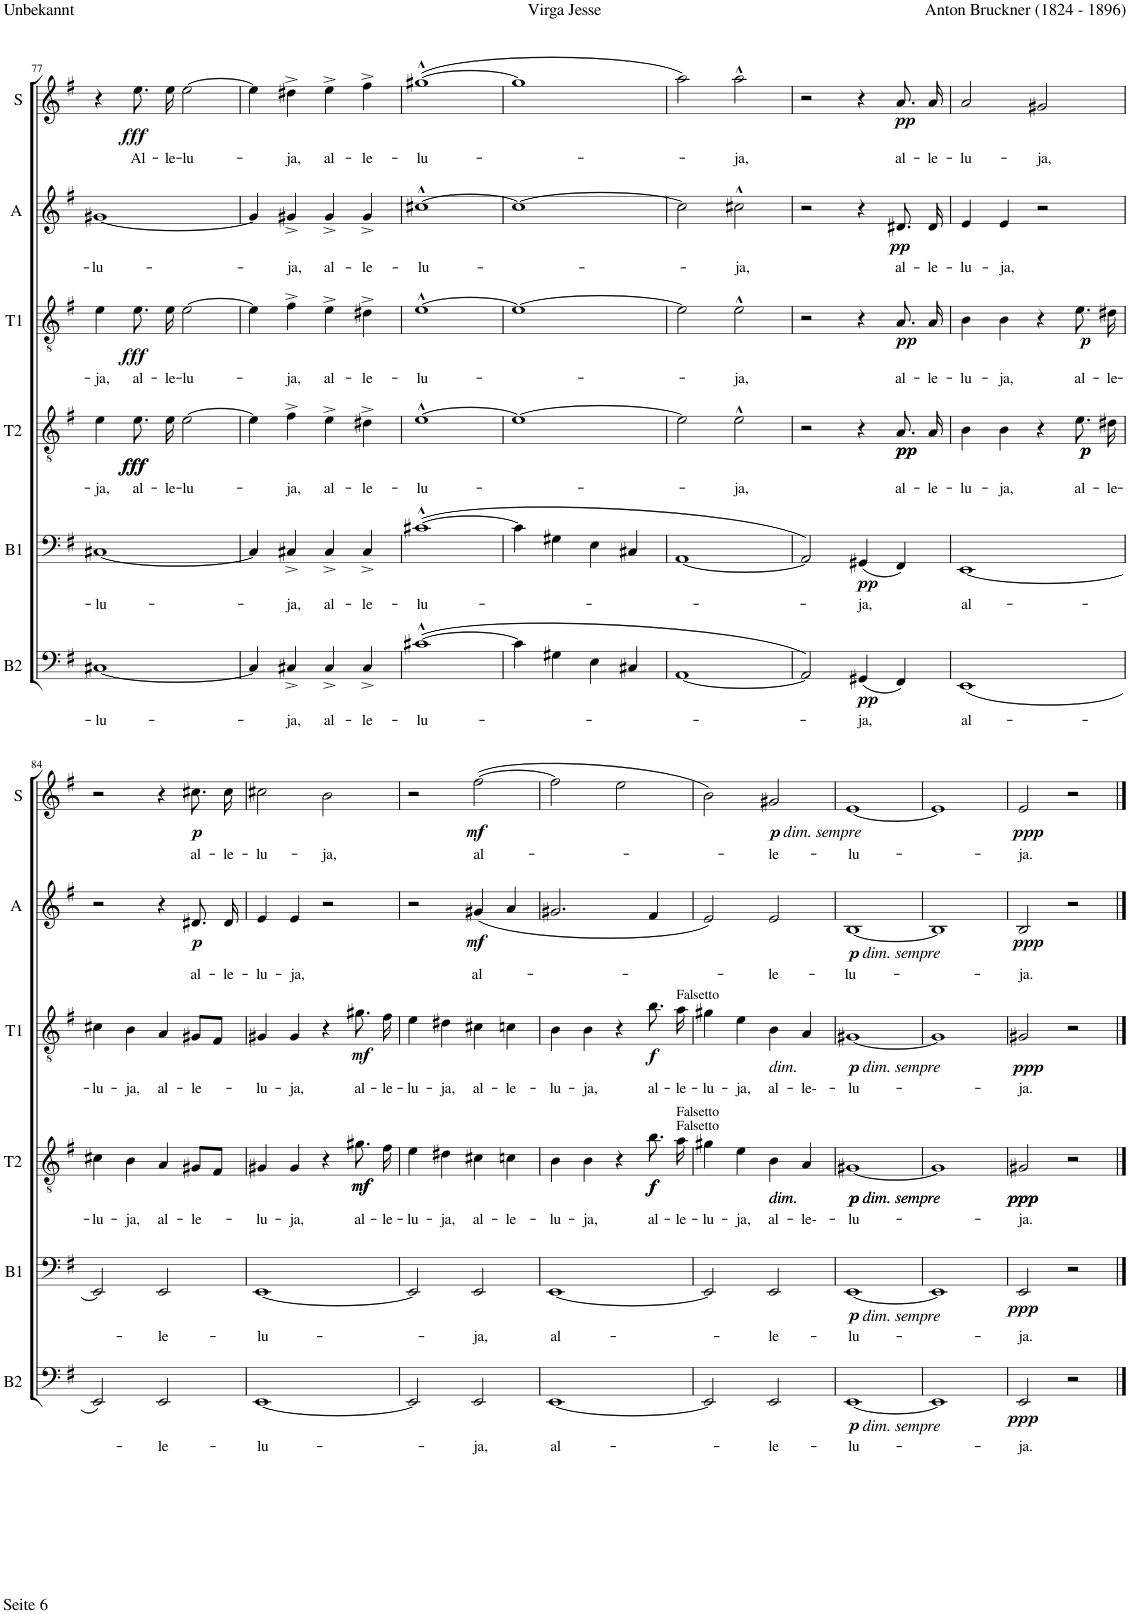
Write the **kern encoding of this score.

**kern	**text	**dynam	**kern	**text	**dynam	**kern	**text	**dynam	**kern	**text	**dynam	**kern	**text	**dynam	**kern	**text	**dynam
*part6	*part6	*part6	*part5	*part5	*part5	*part4	*part4	*part4	*part3	*part3	*part3	*part2	*part2	*part2	*part1	*part1	*part1
*staff6	*staff6	*staff6	*staff5	*staff5	*staff5	*staff4	*staff4	*staff4	*staff3	*staff3	*staff3	*staff2	*staff2	*staff2	*staff1	*staff1	*staff1
*I"Bass 2	*	*	*I"Bass 1	*	*	*I"Tenor 2	*	*	*I"Tenor 1	*	*	*I"Alt	*	*	*I"Sopran	*	*
*I'B2	*	*	*I'B1	*	*	*I'T2	*	*	*I'T1	*	*	*I'A	*	*	*I'S	*	*
!!LO:PB:g=z
*clefF4	*	*	*clefF4	*	*	*clefGv2	*	*	*clefGv2	*	*	*clefG2	*	*	*clefG2	*	*
*k[f#]	*	*	*k[f#]	*	*	*k[f#]	*	*	*k[f#]	*	*	*k[f#]	*	*	*k[f#]	*	*
*G:	*	*	*G:	*	*	*G:	*	*	*G:	*	*	*G:	*	*	*G:	*	*
*M2/2	*	*	*M2/2	*	*	*M2/2	*	*	*M2/2	*	*	*M2/2	*	*	*M2/2	*	*
*met(c|)	*	*	*met(c|)	*	*	*met(c|)	*	*	*met(c|)	*	*	*met(c|)	*	*	*met(c|)	*	*
=77	=77	=77	=77	=77	=77	=77	=77	=77	=77	=77	=77	=77	=77	=77	=77	=77	=77
!	!LO:LY:b	!	!	!LO:LY:b	!	!	!LO:LY:b	!	!	!LO:LY:b	!	!	!LO:LY:b	!	!	!	!
[1C#X	-lu-	.	[1C#X	-lu-	.	4e\	-ja,	.	4e\	-ja,	.	[1g#X	-lu-	.	4r	.	.
!	!	!	!	!	!	!	!LO:LY:b	!LO:DY:b	!	!LO:LY:b	!	!	!	!	!	!LO:LY:b	!
!	!	!	!	!	!	!	!	!LO:DY:n=1:b	!	!	!LO:DY:b	!	!	!	!	!	!LO:DY:b
.	.	.	.	.	.	8.e\	al-	fff fff	8.e\	al-	fff	.	.	.	8.ee\L	Al-	fff
!	!	!	!	!	!	!	!LO:LY:b	!	!	!LO:LY:b	!	!	!	!	!	!LO:LY:b	!
.	.	.	.	.	.	16e\	-le-	.	16e\	-le-	.	.	.	.	16ee\Jk	-le-	.
!	!	!	!	!	!	!	!LO:LY:b	!	!	!LO:LY:b	!	!	!	!	!	!LO:LY:b	!
.	.	.	.	.	.	[2e\	-lu-	.	[2e\	-lu-	.	.	.	.	[2ee\	-lu-	.
=78	=78	=78	=78	=78	=78	=78	=78	=78	=78	=78	=78	=78	=78	=78	=78	=78	=78
4C#/]	.	.	4C#/]	.	.	4e\]	.	.	4e\]	.	.	4g#/]	.	.	4ee\]	.	.
!	!LO:LY:b	!	!	!LO:LY:b	!	!	!LO:LY:b	!	!	!LO:LY:b	!	!	!LO:LY:b	!	!	!LO:LY:b	!
4C#X^/	-ja,	.	4C#X^/	-ja,	.	4f#^\	-ja,	.	4f#^\	-ja,	.	4g#X^/	-ja,	.	4dd#X^\	-ja,	.
!	!LO:LY:b	!	!	!LO:LY:b	!	!	!LO:LY:b	!	!	!LO:LY:b	!	!	!LO:LY:b	!	!	!LO:LY:b	!
4C#^/	al-	.	4C#^/	al-	.	4e^\	al-	.	4e^\	al-	.	4g#^/	al-	.	4ee^\	al-	.
!	!LO:LY:b	!	!	!LO:LY:b	!	!	!LO:LY:b	!	!	!LO:LY:b	!	!	!LO:LY:b	!	!	!LO:LY:b	!
4C#^/	-le-	.	4C#^/	-le-	.	4d#X^\	-le-	.	4d#X^\	-le-	.	4g#^/	-le-	.	4ff#^\	-le-	.
=79	=79	=79	=79	=79	=79	=79	=79	=79	=79	=79	=79	=79	=79	=79	=79	=79	=79
!	!LO:LY:b	!	!	!LO:LY:b	!	!	!LO:LY:b	!	!	!LO:LY:b	!	!	!LO:LY:b	!	!	!LO:LY:b	!
([1c#X^^	-lu-	.	([1c#X^^	-lu-	.	[1e^^	-lu-	.	[1e^^	-lu-	.	[1cc#X^^	-lu-	.	([1gg#X^^	-lu-	.
=80	=80	=80	=80	=80	=80	=80	=80	=80	=80	=80	=80	=80	=80	=80	=80	=80	=80
4c#\]	.	.	4c#\]	.	.	1e_	.	.	1e_	.	.	1cc#_	.	.	1gg#]	.	.
4G#X\	.	.	4G#X\	.	.	.	.	.	.	.	.	.	.	.	.	.	.
4E\	.	.	4E\	.	.	.	.	.	.	.	.	.	.	.	.	.	.
4C#X/	.	.	4C#X/	.	.	.	.	.	.	.	.	.	.	.	.	.	.
=81	=81	=81	=81	=81	=81	=81	=81	=81	=81	=81	=81	=81	=81	=81	=81	=81	=81
[1AA	.	.	[1AA	.	.	2e\]	.	.	2e\]	.	.	2cc#\]	.	.	2aa\)	.	.
!	!	!	!	!	!	!	!LO:LY:b	!	!	!LO:LY:b	!	!	!LO:LY:b	!	!	!LO:LY:b	!
.	.	.	.	.	.	2e^^\	-ja,	.	2e^^\	-ja,	.	2cc#X^^\	-ja,	.	2aa^^\	-ja,	.
=82	=82	=82	=82	=82	=82	=82	=82	=82	=82	=82	=82	=82	=82	=82	=82	=82	=82
2AA/])	.	.	2AA/])	.	.	2r	.	.	2r	.	.	2r	.	.	2r	.	.
!	!LO:LY:b	!LO:DY:b	!	!LO:LY:b	!LO:DY:b	!	!	!	!	!	!	!	!	!	!	!	!
(4GG#X/	-ja,	pp	(4GG#X/	-ja,	pp	4r	.	.	4r	.	.	4r	.	.	4r	.	.
!	!	!	!	!	!	!	!LO:LY:b	!LO:DY:b	!	!LO:LY:b	!	!	!LO:LY:b	!	!	!LO:LY:b	!
!	!	!	!	!	!	!	!	!LO:DY:n=1:b	!	!	!LO:DY:b	!	!	!LO:DY:b	!	!	!LO:DY:b
4FF#/)	.	.	4FF#/)	.	.	8.A/	al-	pp pp	8.A/	al-	pp	8.d#X/L	al-	pp	8.a/L	al-	pp
!	!	!	!	!	!	!	!LO:LY:b	!	!	!LO:LY:b	!	!	!LO:LY:b	!	!	!LO:LY:b	!
.	.	.	.	.	.	16A/	-le-	.	16A/	-le-	.	16d#/Jk	-le-	.	16a/Jk	-le-	.
=83	=83	=83	=83	=83	=83	=83	=83	=83	=83	=83	=83	=83	=83	=83	=83	=83	=83
!	!LO:LY:b	!	!	!LO:LY:b	!	!	!LO:LY:b	!	!	!LO:LY:b	!	!	!LO:LY:b	!	!	!LO:LY:b	!
(1EE	al-	.	[1EE	al-	.	4B\	-lu-	.	4B\	-lu-	.	4e/	-lu-	.	2a/	-lu-	.
!	!	!	!	!	!	!	!LO:LY:b	!	!	!LO:LY:b	!	!	!LO:LY:b	!	!	!	!
.	.	.	.	.	.	4B\	-ja,	.	4B\	-ja,	.	4e/	-ja,	.	.	.	.
!	!	!	!	!	!	!	!	!	!	!	!	!	!	!	!	!LO:LY:b	!
.	.	.	.	.	.	4r	.	.	4r	.	.	2r	.	.	2g#X/	-ja,	.
!	!	!	!	!	!	!	!LO:LY:b	!LO:DY:b	!	!LO:LY:b	!	!	!	!	!	!	!
!	!	!	!	!	!	!	!	!LO:DY:n=1:b	!	!	!LO:DY:b	!	!	!	!	!	!
.	.	.	.	.	.	8.e\	al-	p p	8.e\	al-	p	.	.	.	.	.	.
!	!	!	!	!	!	!	!LO:LY:b	!	!	!LO:LY:b	!	!	!	!	!	!	!
.	.	.	.	.	.	16d#X\	-le-	.	16d#X\	-le-	.	.	.	.	.	.	.
!!LO:LB:g=z
=84	=84	=84	=84	=84	=84	=84	=84	=84	=84	=84	=84	=84	=84	=84	=84	=84	=84
!	!	!	!	!	!	!	!LO:LY:b	!	!	!LO:LY:b	!	!	!	!	!	!	!
2EE/)	.	.	2EE/]	.	.	4c#X\	-lu-	.	4c#X\	-lu-	.	2r	.	.	2r	.	.
!	!	!	!	!	!	!	!LO:LY:b	!	!	!LO:LY:b	!	!	!	!	!	!	!
.	.	.	.	.	.	4B\	-ja,	.	4B\	-ja,	.	.	.	.	.	.	.
!	!LO:LY:b	!	!	!LO:LY:b	!	!	!LO:LY:b	!	!	!LO:LY:b	!	!	!	!	!	!	!
2EE/	-le-	.	2EE/	-le-	.	4A/	al-	.	4A/	al-	.	4r	.	.	4r	.	.
!	!	!	!	!	!	!	!LO:LY:b	!	!	!LO:LY:b	!	!	!LO:LY:b	!LO:DY:b	!	!LO:LY:b	!LO:DY:b
.	.	.	.	.	.	8G#X/L	-le-	.	8G#X/L	-le-	.	8.d#X/L	al-	p	8.cc#X\L	al-	p
.	.	.	.	.	.	8F#/J	.	.	8F#/J	.	.	.	.	.	.	.	.
!	!	!	!	!	!	!	!	!	!	!	!	!	!LO:LY:b	!	!	!LO:LY:b	!
.	.	.	.	.	.	.	.	.	.	.	.	16d#/Jk	-le-	.	16cc#\Jk	-le-	.
=85	=85	=85	=85	=85	=85	=85	=85	=85	=85	=85	=85	=85	=85	=85	=85	=85	=85
!	!LO:LY:b	!	!	!LO:LY:b	!	!	!LO:LY:b	!	!	!LO:LY:b	!	!	!LO:LY:b	!	!	!LO:LY:b	!
[1EE	-lu-	.	[1EE	-lu-	.	4G#X/	-lu-	.	4G#X/	-lu-	.	4e/	-lu-	.	2cc#X\	-lu-	.
!	!	!	!	!	!	!	!LO:LY:b	!	!	!LO:LY:b	!	!	!LO:LY:b	!	!	!	!
.	.	.	.	.	.	4G#/	-ja,	.	4G#/	-ja,	.	4e/	-ja,	.	.	.	.
!	!	!	!	!	!	!	!	!	!	!	!	!	!	!	!	!LO:LY:b	!
.	.	.	.	.	.	4r	.	.	4r	.	.	2r	.	.	2b\	-ja,	.
!	!	!	!	!	!	!	!LO:LY:b	!LO:DY:b	!	!LO:LY:b	!	!	!	!	!	!	!
!	!	!	!	!	!	!	!	!LO:DY:n=1:b	!	!	!LO:DY:b	!	!	!	!	!	!
.	.	.	.	.	.	8.g#X\	al-	mf mf	8.g#X\	al-	mf	.	.	.	.	.	.
!	!	!	!	!	!	!	!LO:LY:b	!	!	!LO:LY:b	!	!	!	!	!	!	!
.	.	.	.	.	.	16f#\	-le-	.	16f#\	-le-	.	.	.	.	.	.	.
=86	=86	=86	=86	=86	=86	=86	=86	=86	=86	=86	=86	=86	=86	=86	=86	=86	=86
!	!	!	!	!	!	!	!LO:LY:b	!	!	!LO:LY:b	!	!	!	!	!	!	!
2EE/]	.	.	2EE/]	.	.	4e\	-lu-	.	4e\	-lu-	.	2r	.	.	2r	.	.
!	!	!	!	!	!	!	!LO:LY:b	!	!	!LO:LY:b	!	!	!	!	!	!	!
.	.	.	.	.	.	4d#X\	-ja,	.	4d#X\	-ja,	.	.	.	.	.	.	.
!	!LO:LY:b	!	!	!LO:LY:b	!	!	!LO:LY:b	!	!	!LO:LY:b	!	!	!LO:LY:b	!LO:DY:b	!	!LO:LY:b	!LO:DY:b
2EE/	-ja,	.	2EE/	-ja,	.	4c#X\	al-	.	4c#X\	al-	.	(4g#X/	al-	mf	([2ff#\	al-	mf
!	!	!	!	!	!	!	!LO:LY:b	!	!	!LO:LY:b	!	!	!	!	!	!	!
.	.	.	.	.	.	4cn\	-le-	.	4cn\	-le-	.	4a/	.	.	.	.	.
=87	=87	=87	=87	=87	=87	=87	=87	=87	=87	=87	=87	=87	=87	=87	=87	=87	=87
!	!LO:LY:b	!	!	!LO:LY:b	!	!	!LO:LY:b	!	!	!LO:LY:b	!	!	!	!	!	!	!
[1EE	al-	.	[1EE	al-	.	4B\	-lu-	.	4B\	-lu-	.	2.g#X/	.	.	2ff#\]	.	.
!	!	!	!	!	!	!	!LO:LY:b	!	!	!LO:LY:b	!	!	!	!	!	!	!
.	.	.	.	.	.	4B\	-ja,	.	4B\	-ja,	.	.	.	.	.	.	.
.	.	.	.	.	.	4r	.	.	4r	.	.	.	.	.	2ee\	.	.
!	!	!	!	!	!	!	!LO:LY:b	!LO:DY:b	!	!LO:LY:b	!	!	!	!	!	!	!
!	!	!	!	!	!	!	!	!LO:DY:n=1:b	!	!	!LO:DY:b	!	!	!	!	!	!
.	.	.	.	.	.	8.b\	al-	f f	8.b\	al-	f	4f#/	.	.	.	.	.
!	!	!	!	!	!	!	!	!	!LO:TX:a:t=Falsetto	!	!	!	!	!	!	!	!
!	!	!	!	!	!	!LO:TX:a:t=Falsetto	!	!	!	!	!	!	!	!	!	!	!
!	!	!	!	!	!	!LO:TX:a:t=Falsetto	!	!	!	!	!	!	!	!	!	!	!
!	!	!	!	!	!	!	!LO:LY:b	!	!	!LO:LY:b	!	!	!	!	!	!	!
.	.	.	.	.	.	16a\	-le-	.	16a\	-le-	.	.	.	.	.	.	.
=88	=88	=88	=88	=88	=88	=88	=88	=88	=88	=88	=88	=88	=88	=88	=88	=88	=88
!	!	!	!	!	!	!	!LO:LY:b	!	!	!LO:LY:b	!	!	!	!	!	!	!
2EE/]	.	.	2EE/]	.	.	4g#X\	-lu-	.	4g#X\	-lu-	.	2e/)	.	.	2b\)	.	.
!	!	!	!	!	!	!	!LO:LY:b	!	!	!LO:LY:b	!	!	!	!	!	!	!
.	.	.	.	.	.	4e\	-ja,	.	4e\	-ja,	.	.	.	.	.	.	.
!	!	!	!	!	!	!	!	!	!	!	!	!	!	!	!LO:TX:b:i:t=dim. sempre	!	!
!	!	!	!	!	!	!	!	!	!LO:TX:b:i:t=dim.	!	!	!	!	!	!	!	!
!	!	!	!	!	!	!LO:TX:b:i:t=dim.	!	!	!	!	!	!	!	!	!	!	!
!	!	!	!	!	!	!LO:TX:b:i:t=dim.	!	!	!	!	!	!	!	!	!	!	!
!	!LO:LY:b	!	!	!LO:LY:b	!	!	!LO:LY:b	!	!	!LO:LY:b	!	!	!LO:LY:b	!	!	!LO:LY:b	!LO:DY:b
2EE/	-le-	.	2EE/	-le-	.	4B\	al-	.	4B\	al-	.	2e/	-le-	.	2g#X/	-le-	p
!	!	!	!	!	!	!	!LO:LY:b	!	!	!LO:LY:b	!	!	!	!	!	!	!
.	.	.	.	.	.	4A/	-le--	.	4A/	-le--	.	.	.	.	.	.	.
=89	=89	=89	=89	=89	=89	=89	=89	=89	=89	=89	=89	=89	=89	=89	=89	=89	=89
!	!	!	!	!	!	!	!	!	!	!	!	!LO:TX:b:i:t=dim. sempre	!	!	!	!	!
!	!	!	!	!	!	!	!	!	!LO:TX:b:i:t=dim. sempre	!	!	!	!	!	!	!	!
!	!	!	!	!	!	!LO:TX:b:i:t=dim. sempre	!	!	!	!	!	!	!	!	!	!	!
!	!	!	!	!	!	!LO:TX:b:i:t=dim. sempre	!	!	!	!	!	!	!	!	!	!	!
!	!	!	!LO:TX:b:i:t=dim. sempre	!	!	!	!	!	!	!	!	!	!	!	!	!	!
!LO:TX:b:i:t=dim. sempre	!	!	!	!	!	!	!	!	!	!	!	!	!	!	!	!	!
!	!LO:LY:b	!LO:DY:b	!	!LO:LY:b	!LO:DY:b	!	!LO:LY:b	!LO:DY:b	!	!LO:LY:b	!	!	!LO:LY:b	!	!	!LO:LY:b	!
!	!	!	!	!	!	!	!	!LO:DY:n=1:b	!	!	!LO:DY:b	!	!	!LO:DY:b	!	!	!
[1EE	-lu-	p	[1EE	-lu-	p	[1G#X	-lu-	p p	[1G#X	-lu-	p	[1B	-lu-	p	[1e	-lu-	.
=90	=90	=90	=90	=90	=90	=90	=90	=90	=90	=90	=90	=90	=90	=90	=90	=90	=90
1EE]	.	.	1EE]	.	.	1G#]	.	.	1G#]	.	.	1B]	.	.	1e]	.	.
=91	=91	=91	=91	=91	=91	=91	=91	=91	=91	=91	=91	=91	=91	=91	=91	=91	=91
!	!LO:LY:b	!LO:DY:b	!	!LO:LY:b	!LO:DY:b	!	!LO:LY:b	!LO:DY:b	!	!LO:LY:b	!	!	!LO:LY:b	!	!	!LO:LY:b	!
!	!	!	!	!	!	!	!	!LO:DY:n=1:b	!	!	!LO:DY:b	!	!	!LO:DY:b	!	!	!LO:DY:b
2EE/	-ja.	ppp	2EE/	-ja.	ppp	2G#X/	-ja.	ppp ppp	2G#X/	-ja.	ppp	2B/	-ja.	ppp	2e/	-ja.	ppp
2r	.	.	2r	.	.	2r	.	.	2r	.	.	2r	.	.	2r	.	.
==	==	==	==	==	==	==	==	==	==	==	==	==	==	==	==	==	==
*-	*-	*-	*-	*-	*-	*-	*-	*-	*-	*-	*-	*-	*-	*-	*-	*-	*-
